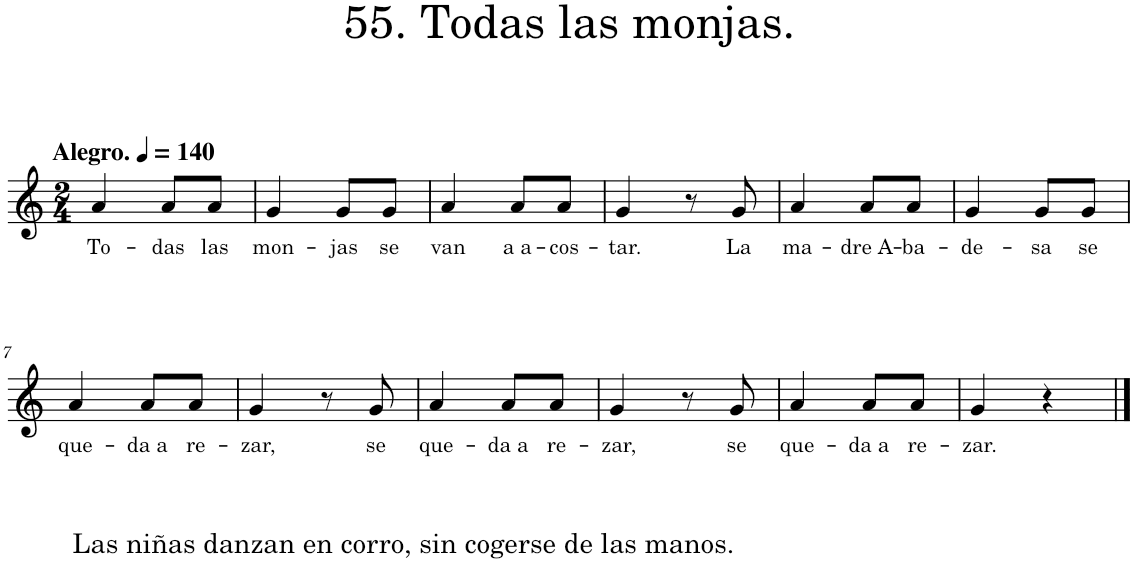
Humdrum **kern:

**kern	**text
*part1	*part1
*staff1	*staff1
*I"Piano	*
*I'Pno.	*
*clefG2	*
*k[]	*
*M2/4	*
*MM140	*
=1	=1
!LO:TX:a:B:t=Alegro.	!
!	!LO:LY:b
4a/	To-
!	!LO:LY:b
8a/L	-das
!	!LO:LY:b
8a/J	las
=2	=2
!	!LO:LY:b
4g/	mon-
!	!LO:LY:b
8g/L	-jas
!	!LO:LY:b
8g/J	se
=3	=3
!	!LO:LY:b
4a/	van
!	!LO:LY:b
8a/L	a a-
!	!LO:LY:b
8a/J	-cos-
=4	=4
!	!LO:LY:b
4g/	-tar.
8r	.
!	!LO:LY:b
8g/	La
=5	=5
!	!LO:LY:b
4a/	ma-
!	!LO:LY:b
8a/L	-dre A-
!	!LO:LY:b
8a/J	-ba-
=6	=6
!	!LO:LY:b
4g/	-de-
!	!LO:LY:b
8g/L	-sa
!	!LO:LY:b
8g/J	se
!!LO:LB:g=z
=7	=7
!	!LO:LY:b
4a/	que-
!	!LO:LY:b
8a/L	-da a
!	!LO:LY:b
8a/J	re-
=8	=8
!	!LO:LY:b
4g/	-zar,
8r	.
!	!LO:LY:b
8g/	se
=9	=9
!LO:TX:b:t=Las niñas danzan en corro, sin cogerse de las manos.	!
!	!LO:LY:b
4a/	que-
!	!LO:LY:b
8a/L	-da a
!	!LO:LY:b
8a/J	re-
=10	=10
!	!LO:LY:b
4g/	-zar,
8r	.
!	!LO:LY:b
8g/	se
=11	=11
!	!LO:LY:b
4a/	que-
!	!LO:LY:b
8a/L	-da a
!	!LO:LY:b
8a/J	re-
=12	=12
!	!LO:LY:b
4g/	-zar.
4r	.
==	==
*-	*-
